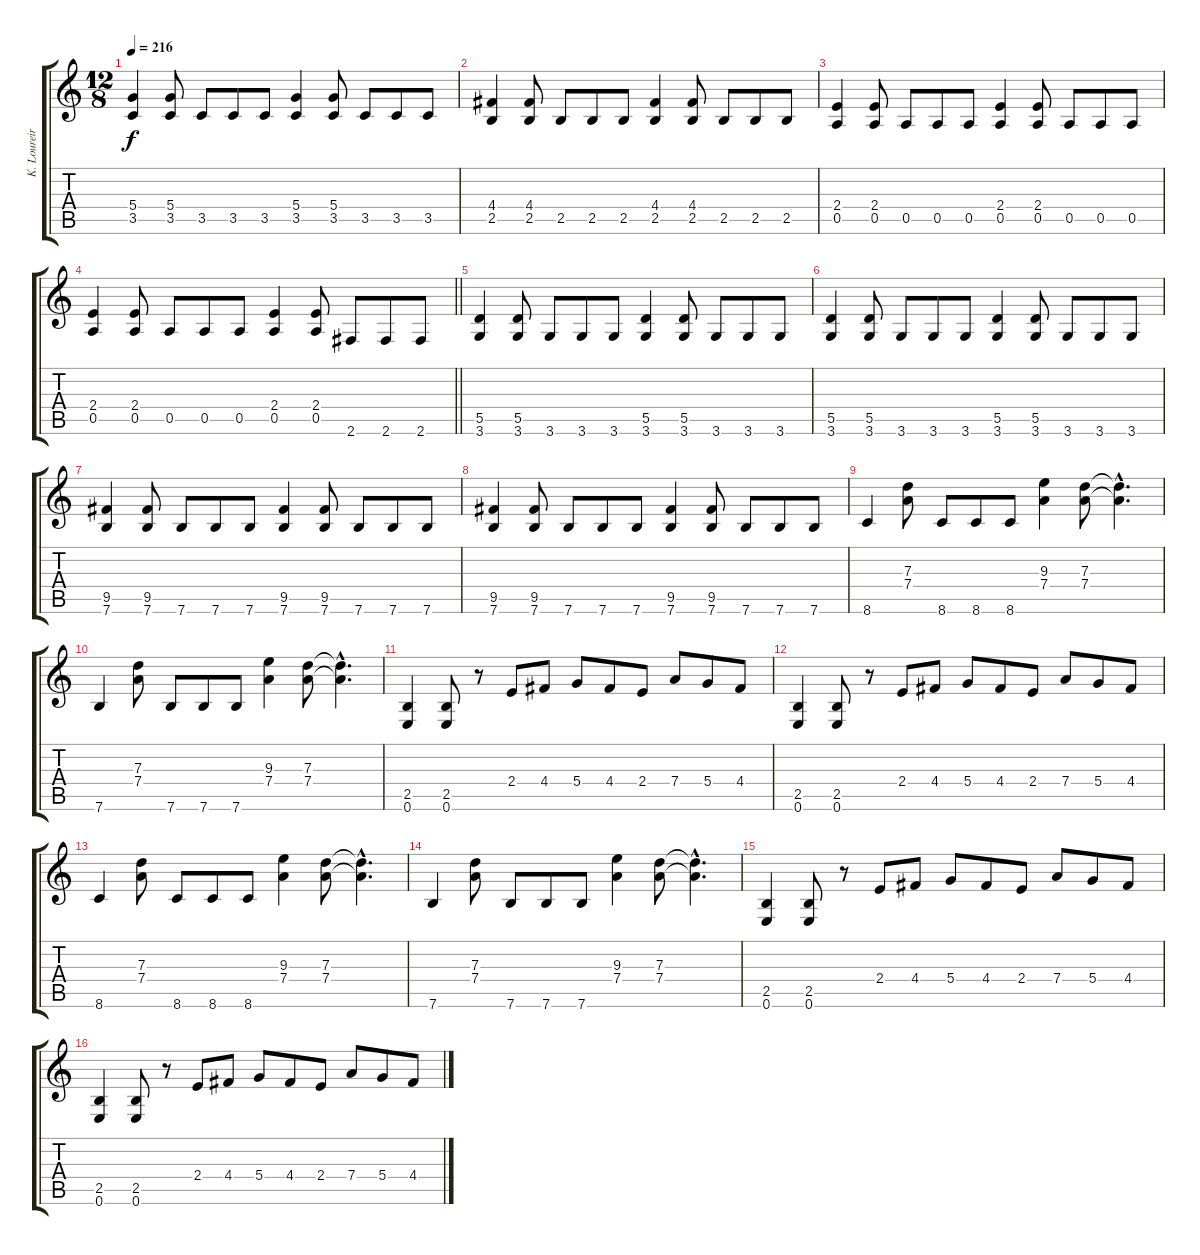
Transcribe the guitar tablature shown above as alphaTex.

\track ("K. Loureiro" "K. Loureir") {instrument distortionguitar}
\staff {score tabs}
\tuning (E4 B3 G3 D3 A2 E2) {hide}
\ts (12 8)
\tempo 216
\clef g2
\ks c
(5.4 3.5).4{dy f} (5.4 3.5).8 3.5.8 3.5.8 3.5.8 (5.4 3.5).4 (5.4 3.5).8 3.5.8 3.5.8 3.5.8 |
(4.4 2.5).4 (4.4 2.5).8 2.5.8 2.5.8 2.5.8 (4.4 2.5).4 (4.4 2.5).8 2.5.8 2.5.8 2.5.8 |
(2.4 0.5).4 (2.4 0.5).8 0.5.8 0.5.8 0.5.8 (2.4 0.5).4 (2.4 0.5).8 0.5.8 0.5.8 0.5.8 |
\barLineRight lightlight
(2.4 0.5).4 (2.4 0.5).8 0.5.8 0.5.8 0.5.8 (2.4 0.5).4 (2.4 0.5).8 2.6.8 2.6.8 2.6.8 |
(5.5 3.6).4 (5.5 3.6).8 3.6.8 3.6.8 3.6.8 (5.5 3.6).4 (5.5 3.6).8 3.6.8 3.6.8 3.6.8 |
(5.5 3.6).4 (5.5 3.6).8 3.6.8 3.6.8 3.6.8 (5.5 3.6).4 (5.5 3.6).8 3.6.8 3.6.8 3.6.8 |
(9.5 7.6).4 (9.5 7.6).8 7.6.8 7.6.8 7.6.8 (9.5 7.6).4 (9.5 7.6).8 7.6.8 7.6.8 7.6.8 |
(9.5 7.6).4 (9.5 7.6).8 7.6.8 7.6.8 7.6.8 (9.5 7.6).4 (9.5 7.6).8 7.6.8 7.6.8 7.6.8 |
8.6.4 (7.3 7.4).8 8.6.8 8.6.8 8.6.8 (9.3 7.4).4 (7.3 7.4).8 (7.3{hac t} 7.4{hac t}).4{d} |
7.6.4 (7.3 7.4).8 7.6.8 7.6.8 7.6.8 (9.3 7.4).4 (7.3 7.4).8 (7.3{hac t} 7.4{hac t}).4{d} |
(2.5 0.6).4 (2.5 0.6).8 r.8 2.4.8 4.4.8 5.4.8 4.4.8 2.4.8 7.4.8 5.4.8 4.4.8 |
(2.5 0.6).4 (2.5 0.6).8 r.8 2.4.8 4.4.8 5.4.8 4.4.8 2.4.8 7.4.8 5.4.8 4.4.8 |
8.6.4 (7.3 7.4).8 8.6.8 8.6.8 8.6.8 (9.3 7.4).4 (7.3 7.4).8 (7.3{hac t} 7.4{hac t}).4{d} |
7.6.4 (7.3 7.4).8 7.6.8 7.6.8 7.6.8 (9.3 7.4).4 (7.3 7.4).8 (7.3{hac t} 7.4{hac t}).4{d} |
(2.5 0.6).4 (2.5 0.6).8 r.8 2.4.8 4.4.8 5.4.8 4.4.8 2.4.8 7.4.8 5.4.8 4.4.8 |
(2.5 0.6).4 (2.5 0.6).8 r.8 2.4.8 4.4.8 5.4.8 4.4.8 2.4.8 7.4.8 5.4.8 4.4.8
